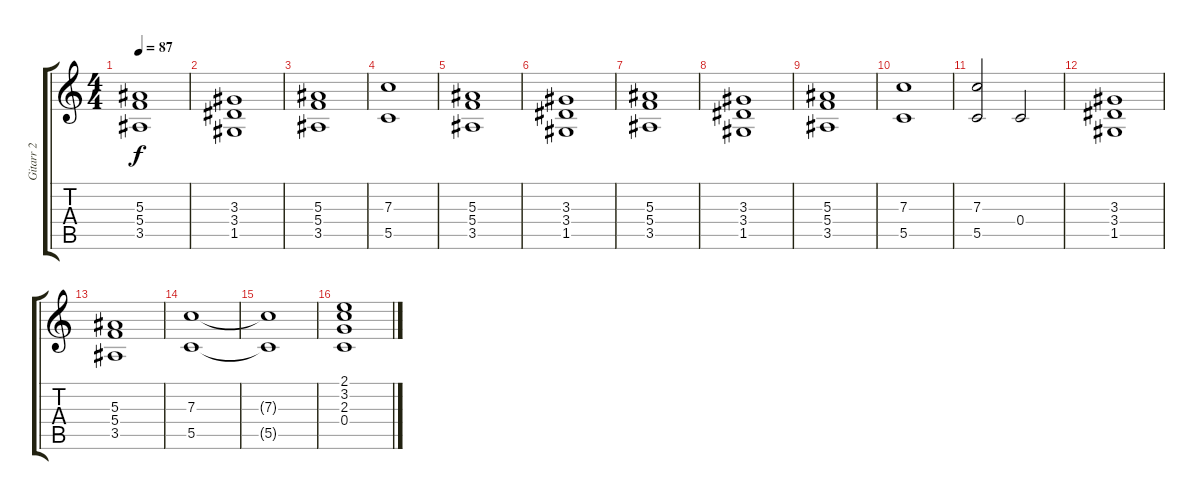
\track ("Gitarr 2" "Gitarr 2") {instrument overdrivenguitar}
\staff {score tabs}
\tuning (D4 A3 F3 C3 G2 D2) {hide}
\ts (4 4)
\tempo 87
\clef g2
\ks c
(5.3 5.4 3.5).1{dy f} |
(3.3 3.4 1.5).1 |
(5.3 5.4 3.5).1 |
(7.3 5.5).1 |
(5.3 5.4 3.5).1 |
(3.3 3.4 1.5).1 |
(5.3 5.4 3.5).1 |
(3.3 3.4 1.5).1 |
(5.3 5.4 3.5).1 |
(7.3 5.5).1 |
(7.3 5.5).2 0.4.2 |
(3.3 3.4 1.5).1 |
(5.3 5.4 3.5).1 |
(7.3 5.5).1 |
(7.3{t} 5.5{t}).1 |
(2.1 3.2 2.3 0.4).1
